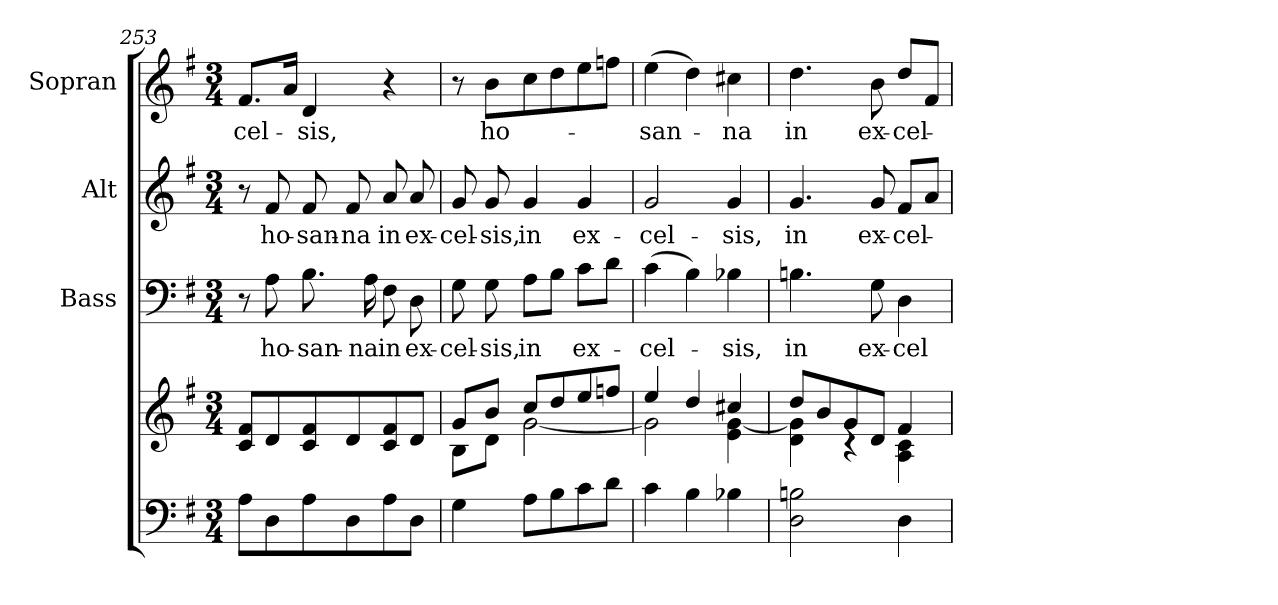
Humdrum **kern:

**kern	**kern	**kern	**text	**kern	**text	**kern	**text
*part4	*part4	*part3	*part3	*part2	*part2	*part1	*part1
*staff5	*staff4	*staff3	*staff3	*staff2	*staff2	*staff1	*staff1
*	*	*I"Bass	*	*I"Alt	*	*I"Sopran	*
*	*	*I'B.	*	*I'A.	*	*I'S.	*
*clefF4	*clefG2	*clefF4	*	*clefG2	*	*clefG2	*
*k[f#]	*k[f#]	*k[f#]	*	*k[f#]	*	*k[f#]	*
*G:	*G:	*G:	*	*G:	*	*G:	*
*M3/4	*M3/4	*M3/4	*	*M3/4	*	*M3/4	*
=253	=253	=253	=253	=253	=253	=253	=253
!	!	!	!	!	!	!	!LO:LY:b
8A\L	8c/ 8f#/L	8r	.	8r	.	8.f#/L	-cel-
!	!	!	!LO:LY:b	!	!LO:LY:b	!	!
8D\	8d/	8A\	ho-	8f#/	ho-	.	.
.	.	.	.	.	.	16a/Jk	.
!	!	!	!LO:LY:b	!	!LO:LY:b	!	!LO:LY:b
8A\	8c/ 8f#/	8.B\	-san-	8f#/	-san-	4d/	-sis,
!	!	!	!	!	!LO:LY:b	!	!
8D\	8d/	.	.	8f#/	-na	.	.
!	!	!	!LO:LY:b	!	!	!	!
.	.	16A\	-na	.	.	.	.
!	!	!	!LO:LY:b	!	!LO:LY:b	!	!
8A\	8c/ 8f#/	8F#\	in	8a/	in	4r	.
!	!	!	!LO:LY:b	!	!LO:LY:b	!	!
8D\J	8d/J	8D\	ex-	8a/	ex-	.	.
=254	=254	=254	=254	=254	=254	=254	=254
*	*^	*	*	*	*	*	*
!	!	!	!	!LO:LY:b	!	!LO:LY:b	!	!
4G\	8g/L	8B\L	8G\	-cel-	8g/	-cel-	8r	.
!	!	!	!	!LO:LY:b	!	!LO:LY:b	!	!LO:LY:b
.	8b/J	8d\J	8G\	-sis,	8g/	-sis,	8b\L	ho-
!	!	!	!	!LO:LY:b	!	!LO:LY:b	!	!
8A\L	8cc/L	[<2g\	8A\L	in	4g/	in	8cc\	.
8B\	8dd/	.	8B\J	.	.	.	8dd\	.
!	!	!	!	!LO:LY:b	!	!LO:LY:b	!	!
8c\	8ee/	.	8c\L	ex-	4g/	ex-	8ee\	.
8d\J	8ffn/J	.	8d\J	.	.	.	8ffn\J	.
!!LO:LB:g=z
=255	=255	=255	=255	=255	=255	=255	=255	=255
!	!	!	!	!LO:LY:b	!	!LO:LY:b	!	!LO:LY:b
4c\	4ee/	2g\]	(>4c\	-cel-	2g/	-cel-	(>4ee\	-san-
4B\	4dd/	.	4B\)	.	.	.	4dd\)	.
!	!	!	!	!LO:LY:b	!	!LO:LY:b	!	!LO:LY:b
4B-X\	4cc#X/	4e\ [<4g\	4B-X\	-sis,	4g/	-sis,	4cc#X\	-na
=256	=256	=256	=256	=256	=256	=256	=256	=256
!	!	!	!	!LO:LY:b	!	!LO:LY:b	!	!LO:LY:b
2D\ 2Bn\	8dd/L	4d\ 4g\]	4.Bn\	in	4.g/	in	4.dd\	in
.	8b/	.	.	.	.	.	.	.
.	8g/	4rc	.	.	.	.	.	.
!	!	!	!	!LO:LY:b	!	!LO:LY:b	!	!LO:LY:b
.	8d/J	.	8G\	ex-	8g/	ex-	8b\	ex-
!	!	!	!	!LO:LY:b	!	!LO:LY:b	!	!LO:LY:b
4D\	4f#/	4A\ 4c\	4D\	-cel-	8f#/L	-cel-	8dd/L	-cel-
.	.	.	.	.	8a/J	.	8f#/J	.
*	*v	*v	*	*	*	*	*	*
=	=	=	=	=	=	=	=
*-	*-	*-	*-	*-	*-	*-	*-
